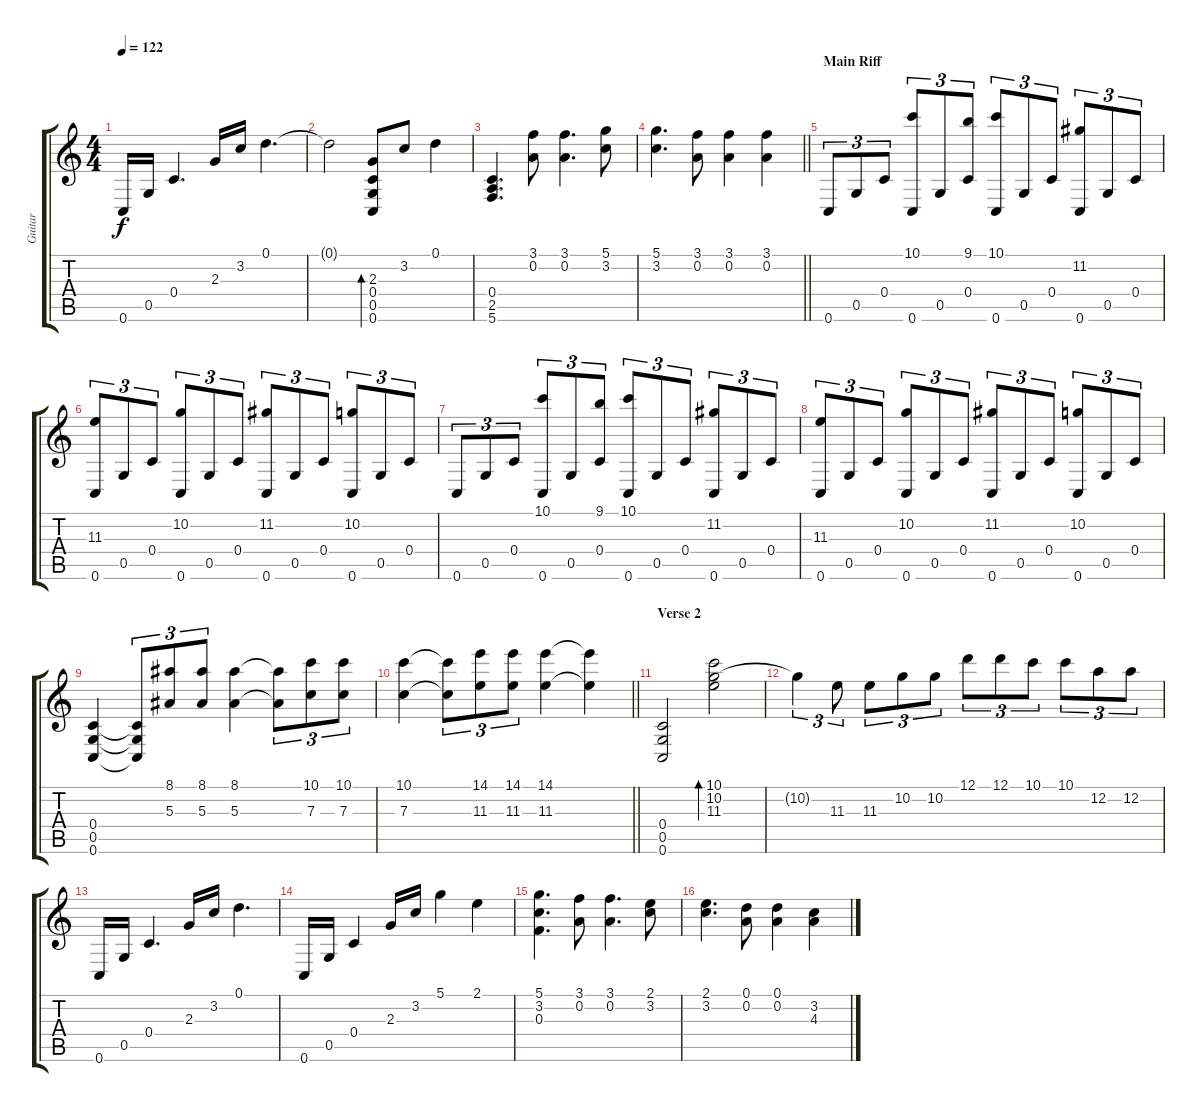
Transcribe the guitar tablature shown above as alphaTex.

\track ("Guitar" "Guitar") {instrument acousticguitarsteel}
\staff {score tabs}
\tuning (D4 A3 F3 C3 G2 C2) {hide}
\ts (4 4)
\tempo 122
\clef g2
\ks c
0.6.16{dy f} 0.5.16 0.4.4{d} 2.3.16 3.2.16 0.1.4{d} |
0.1{t}.2 (2.3 0.4 0.5 0.6).8{bd 240} 3.2.8 0.1.4 |
(0.4 2.5 5.6).4{d} (3.1 0.2).8 (3.1 0.2).4{d} (5.1 3.2).8 |
\barLineRight lightlight
(5.1 3.2).4{d} (3.1 0.2).8 (3.1 0.2).4 (3.1 0.2).4 |
\section ("" "Main Riff")
0.6.8{tu (3 2)} 0.5.8{tu (3 2)} 0.4.8{tu (3 2)} (10.1 0.6).8{tu (3 2)} 0.5.8{tu (3 2)} (9.1 0.4).8{tu (3 2)} (10.1 0.6).8{tu (3 2)} 0.5.8{tu (3 2)} 0.4.8{tu (3 2)} (11.2 0.6).8{tu (3 2)} 0.5.8{tu (3 2)} 0.4.8{tu (3 2)} |
(11.3 0.6).8{tu (3 2)} 0.5.8{tu (3 2)} 0.4.8{tu (3 2)} (10.2 0.6).8{tu (3 2)} 0.5.8{tu (3 2)} 0.4.8{tu (3 2)} (11.2 0.6).8{tu (3 2)} 0.5.8{tu (3 2)} 0.4.8{tu (3 2)} (10.2 0.6).8{tu (3 2)} 0.5.8{tu (3 2)} 0.4.8{tu (3 2)} |
0.6.8{tu (3 2)} 0.5.8{tu (3 2)} 0.4.8{tu (3 2)} (10.1 0.6).8{tu (3 2)} 0.5.8{tu (3 2)} (9.1 0.4).8{tu (3 2)} (10.1 0.6).8{tu (3 2)} 0.5.8{tu (3 2)} 0.4.8{tu (3 2)} (11.2 0.6).8{tu (3 2)} 0.5.8{tu (3 2)} 0.4.8{tu (3 2)} |
(11.3 0.6).8{tu (3 2)} 0.5.8{tu (3 2)} 0.4.8{tu (3 2)} (10.2 0.6).8{tu (3 2)} 0.5.8{tu (3 2)} 0.4.8{tu (3 2)} (11.2 0.6).8{tu (3 2)} 0.5.8{tu (3 2)} 0.4.8{tu (3 2)} (10.2 0.6).8{tu (3 2)} 0.5.8{tu (3 2)} 0.4.8{tu (3 2)} |
(0.4 0.5 0.6).4 (0.4{t} 0.5{t} 0.6{t}).8{tu (3 2)} (8.1 5.3).8{tu (3 2)} (8.1 5.3).8{tu (3 2)} (8.1 5.3).4 (8.1{t} 5.3{t}).8{tu (3 2)} (10.1 7.3).8{tu (3 2)} (10.1 7.3).8{tu (3 2)} |
\barLineRight lightlight
(10.1 7.3).4 (10.1{t} 7.3{t}).8{tu (3 2)} (14.1 11.3).8{tu (3 2)} (14.1 11.3).8{tu (3 2)} (14.1 11.3).4 (14.1{t} 11.3{t}).4 |
\section ("" "Verse 2")
(0.4 0.5 0.6).2 (10.1 10.2 11.3).2{bd 480} |
10.2{t}.4{tu (3 2)} 11.3.8{tu (3 2)} 11.3.8{tu (3 2)} 10.2.8{tu (3 2)} 10.2.8{tu (3 2)} 12.1.8{tu (3 2)} 12.1.8{tu (3 2)} 10.1.8{tu (3 2)} 10.1.8{tu (3 2)} 12.2.8{tu (3 2)} 12.2.8{tu (3 2)} |
0.6.16 0.5.16 0.4.4{d} 2.3.16 3.2.16 0.1.4{d} |
0.6.16 0.5.16 0.4.4 2.3.16 3.2.16 5.1.4 2.1.4 |
(5.1 3.2 0.3).4{d} (3.1 0.2).8 (3.1 0.2).4{d} (2.1 3.2).8 |
(2.1 3.2).4{d} (0.1 0.2).8 (0.1 0.2).4 (3.2 4.3).4
